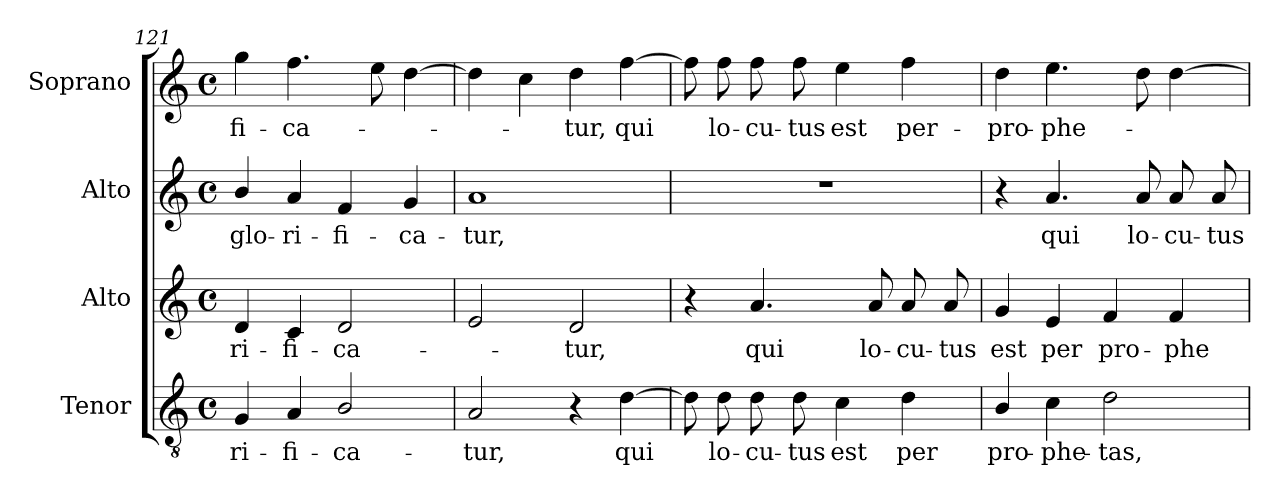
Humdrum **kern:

**kern	**text	**kern	**text	**kern	**text	**kern	**text
*part4	*part4	*part3	*part3	*part2	*part2	*part1	*part1
*staff4	*staff4	*staff3	*staff3	*staff2	*staff2	*staff1	*staff1
*I"Tenor	*	*I"Alto	*	*I"Alto	*	*I"Soprano	*
*I'T.	*	*I'A.	*	*I'A.	*	*I'S.	*
!!LO:PB:g=z
*clefGv2	*	*clefG2	*	*clefG2	*	*clefG2	*
*ITrd7c12	*	*	*	*	*	*	*
*k[]	*	*k[]	*	*k[]	*	*k[]	*
*C:	*	*C:	*	*C:	*	*C:	*
*M4/4	*	*M4/4	*	*M4/4	*	*M4/4	*
*met(c)	*	*met(c)	*	*met(c)	*	*met(c)	*
=121	=121	=121	=121	=121	=121	=121	=121
!	!LO:LY:b:color=#000000	!	!	!	!	!	!
!	!	!	!LO:LY:b:color=#000000	!	!	!	!
!	!	!	!	!	!LO:LY:b:color=#000000	!	!
!	!	!	!	!	!	!	!LO:LY:b:color=#000000
4GGi/	-ri-	4di/	-ri-	4bi/	-glo-	4ggi\	-fi-
!	!LO:LY:b:color=#000000	!	!	!	!	!	!
!	!	!	!LO:LY:b:color=#000000	!	!	!	!
!	!	!	!	!	!LO:LY:b:color=#000000	!	!
!	!	!	!	!	!	!	!LO:LY:b:color=#000000
4AAi/	-fi-	4ci/	-fi-	4ai/	-ri-	4.ffi\	-ca-
!	!LO:LY:b:color=#000000	!	!	!	!	!	!
!	!	!	!LO:LY:b:color=#000000	!	!	!	!
!	!	!	!	!	!LO:LY:b:color=#000000	!	!
2BBi/	-ca-	2di/	-ca-	4fi/	-fi-	.	.
.	.	.	.	.	.	8eei\	.
!	!	!	!	!	!LO:LY:b:color=#000000	!	!
.	.	.	.	4gi/	-ca-	[4ddi\	.
=122	=122	=122	=122	=122	=122	=122	=122
!	!LO:LY:b:color=#000000	!	!	!	!	!	!
!	!	!	!	!	!LO:LY:b:color=#000000	!	!
2AAi/	-tur,	2ei/	.	1ai	-tur,	4ddi\]	.
.	.	.	.	.	.	4cci\	.
!	!	!	!LO:LY:b:color=#000000	!	!	!	!
!	!	!	!	!	!	!	!LO:LY:b:color=#000000
4r	.	2di/	-tur,	.	.	4ddi\	-tur,
!	!LO:LY:b:color=#000000	!	!	!	!	!	!
!	!	!	!	!	!	!	!LO:LY:b:color=#000000
[4Di\	qui	.	.	.	.	[4ffi\	qui
=123	=123	=123	=123	=123	=123	=123	=123
8Di\]	.	4r	.	1r	.	8ffi\]	.
!	!LO:LY:b:color=#000000	!	!	!	!	!	!
!	!	!	!	!	!	!	!LO:LY:b:color=#000000
8Di\	lo-	.	.	.	.	8ffi\	lo-
!	!LO:LY:b:color=#000000	!	!	!	!	!	!
!	!	!	!LO:LY:b:color=#000000	!	!	!	!
!	!	!	!	!	!	!	!LO:LY:b:color=#000000
8Di\	-cu-	4.ai/	qui	.	.	8ffi\	-cu-
!	!LO:LY:b:color=#000000	!	!	!	!	!	!
!	!	!	!	!	!	!	!LO:LY:b:color=#000000
8Di\	-tus	.	.	.	.	8ffi\	-tus
!	!LO:LY:b:color=#000000	!	!	!	!	!	!
!	!	!	!	!	!	!	!LO:LY:b:color=#000000
4Ci\	est	.	.	.	.	4eei\	est
!	!	!	!LO:LY:b:color=#000000	!	!	!	!
.	.	8ai/	lo-	.	.	.	.
!	!LO:LY:b:color=#000000	!	!	!	!	!	!
!	!	!	!LO:LY:b:color=#000000	!	!	!	!
!	!	!	!	!	!	!	!LO:LY:b:color=#000000
4Di\	per	8ai/	-cu-	.	.	4ffi\	per-
!	!	!	!LO:LY:b:color=#000000	!	!	!	!
.	.	8ai/	-tus	.	.	.	.
=124	=124	=124	=124	=124	=124	=124	=124
!	!LO:LY:b:color=#000000	!	!	!	!	!	!
!	!	!	!LO:LY:b:color=#000000	!	!	!	!
!	!	!	!	!	!	!	!LO:LY:b:color=#000000
4BBi/	pro-	4gi/	est	4r	.	4ddi\	-pro-
!	!LO:LY:b:color=#000000	!	!	!	!	!	!
!	!	!	!LO:LY:b:color=#000000	!	!	!	!
!	!	!	!	!	!LO:LY:b:color=#000000	!	!
!	!	!	!	!	!	!	!LO:LY:b:color=#000000
4Ci\	-phe-	4ei/	per	4.ai/	qui	4.eei\	-phe-
!	!LO:LY:b:color=#000000	!	!	!	!	!	!
!	!	!	!LO:LY:b:color=#000000	!	!	!	!
2Di\	-tas,	4fi/	pro-	.	.	.	.
!	!	!	!	!	!LO:LY:b:color=#000000	!	!
.	.	.	.	8ai/	lo-	8ddi\	.
!	!	!	!LO:LY:b:color=#000000	!	!	!	!
!	!	!	!	!	!LO:LY:b:color=#000000	!	!
.	.	4fi/	-phe-	8ai/	-cu-	[4ddi\	.
!	!	!	!	!	!LO:LY:b:color=#000000	!	!
.	.	.	.	8ai/	-tus	.	.
=	=	=	=	=	=	=	=
*-	*-	*-	*-	*-	*-	*-	*-
